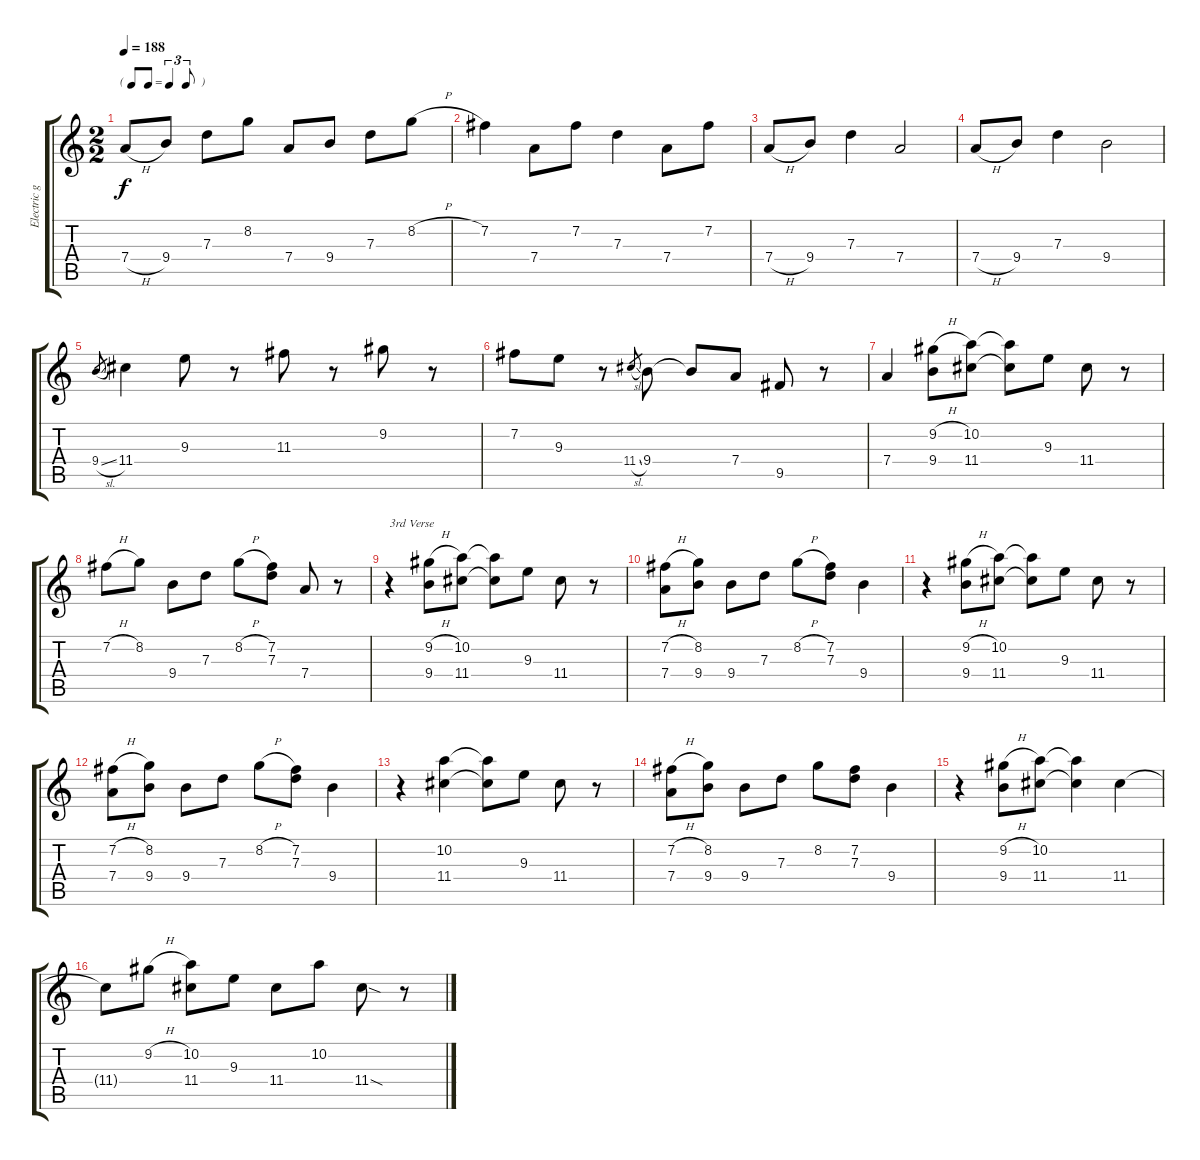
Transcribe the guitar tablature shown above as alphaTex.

\track ("Electric guitar" "Electric g") {instrument electricguitarclean}
\staff {score tabs}
\tuning (E4 B3 G3 D3 A2 E2) {hide}
\ts (2 2)
\tf triplet8th
\tempo 188
\clef g2
\ks c
7.4{h}.8{dy f} 9.4.8 7.3.8 8.2.8 7.4.8 9.4.8 7.3.8 8.2{h}.8 |
7.2.4 7.4.8 7.2.8 7.3.4 7.4.8 7.2.8 |
7.4{h}.8 9.4.8 7.3.4 7.4.2 |
7.4{h}.8 9.4.8 7.3.4 9.4.2 |
9.4{sl}.8{gr} 11.4.4 9.3.8 r.8 11.3.8 r.8 9.2.8 r.8 |
7.2.8 9.3.8 r.8 11.4{sl}.8{gr} 9.4.8 9.4{t}.8 7.4.8 9.5.8 r.8 |
7.4.4 (9.2{h} 9.4).8 (10.2 11.4).8 (10.2{t} 11.4{t}).8 9.3.8 11.4.8 r.8 |
7.2{h}.8 8.2.8 9.4.8 7.3.8 8.2{h}.8 (7.2 7.3).8 7.4.8 r.8 |
r.4{txt "3rd Verse"} (9.2{h} 9.4).8 (10.2 11.4).8 (10.2{t} 11.4{t}).8 9.3.8 11.4.8 r.8 |
(7.2{h} 7.4).8 (8.2 9.4).8 9.4.8 7.3.8 8.2{h}.8 (7.2 7.3).8 9.4.4 |
r.4 (9.2{h} 9.4).8 (10.2 11.4).8 (10.2{t} 11.4{t}).8 9.3.8 11.4.8 r.8 |
(7.2{h} 7.4).8 (8.2 9.4).8 9.4.8 7.3.8 8.2{h}.8 (7.2 7.3).8 9.4.4 |
r.4 (10.2 11.4).4 (10.2{t} 11.4{t}).8 9.3.8 11.4.8 r.8 |
(7.2{h} 7.4).8 (8.2 9.4).8 9.4.8 7.3.8 8.2.8 (7.2 7.3).8 9.4.4 |
r.4 (9.2{h} 9.4).8 (10.2 11.4).8 (10.2{t} 11.4{t}).4 11.4.4 |
11.4{t}.8 9.2{h}.8 (10.2 11.4).8 9.3.8 11.4.8 10.2.8 11.4{sod}.8 r.8
